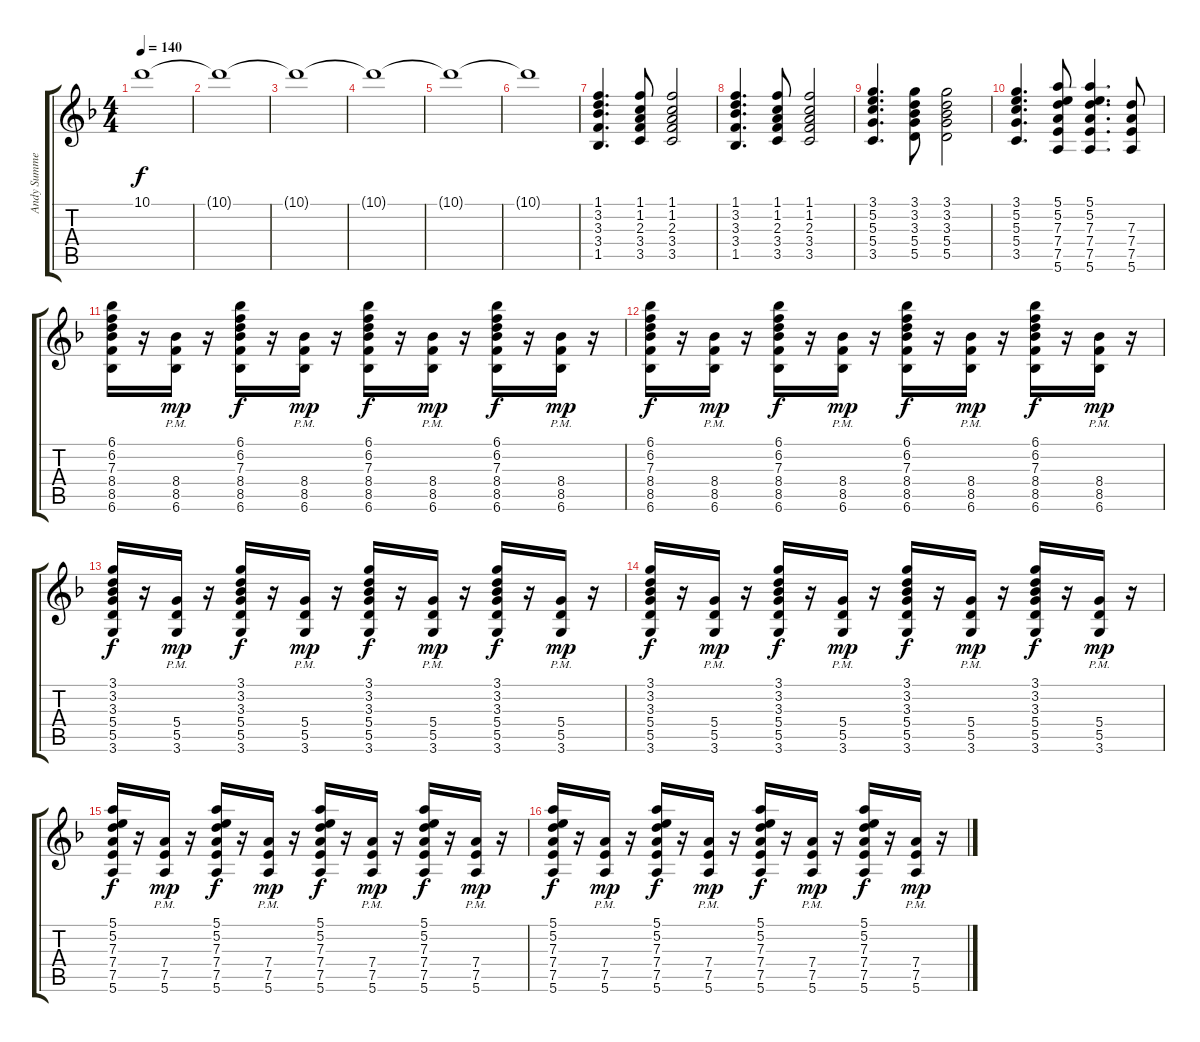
\track ("Andy Summers" "Andy Summe") {instrument electricguitarclean}
\staff {score tabs}
\tuning (E4 B3 G3 D3 A2 E2) {hide}
\ts (4 4)
\tempo 140
\clef g2
\ks f
10.1{t}.1{dy f} |
10.1{t}.1 |
10.1{t}.1 |
10.1{t}.1 |
10.1{t}.1{volume 0} |
10.1{t}.1 |
(1.1 3.2 3.3 3.4 1.5).4{d volume 13 instrument overdrivenguitar} (1.1 1.2 2.3 3.4 3.5).8 (1.1 1.2 2.3 3.4 3.5).2 |
(1.1 3.2 3.3 3.4 1.5).4{d} (1.1 1.2 2.3 3.4 3.5).8 (1.1 1.2 2.3 3.4 3.5).2 |
(3.1 5.2 5.3 5.4 3.5).4{d} (3.1 3.2 3.3 5.4 5.5).8 (3.1 3.2 3.3 5.4 5.5).2 |
(3.1 5.2 5.3 5.4 3.5).4{d} (5.1 5.2 7.3 7.4 7.5 5.6).8 (5.1 5.2 7.3 7.4 7.5 5.6).4{d} (7.3 7.4 7.5 5.6).8 |
(6.1 6.2 7.3 8.4 8.5 6.6).16{instrument electricguitarclean} r.16 (8.4 8.5 6.6{pm}).16{dy mp} r.16 (6.1 6.2 7.3 8.4 8.5 6.6).16{dy f} r.16 (8.4 8.5 6.6{pm}).16{dy mp} r.16 (6.1 6.2 7.3 8.4 8.5 6.6).16{dy f} r.16 (8.4{pm} 8.5 6.6).16{dy mp} r.16 (6.1 6.2 7.3 8.4 8.5 6.6).16{dy f} r.16 (8.4{pm} 8.5 6.6).16{dy mp} r.16 |
(6.1 6.2 7.3 8.4 8.5 6.6).16{dy f} r.16 (8.4 8.5 6.6{pm}).16{dy mp} r.16 (6.1 6.2 7.3 8.4 8.5 6.6).16{dy f} r.16 (8.4 8.5 6.6{pm}).16{dy mp} r.16 (6.1 6.2 7.3 8.4 8.5 6.6).16{dy f} r.16 (8.4{pm} 8.5 6.6).16{dy mp} r.16 (6.1 6.2 7.3 8.4 8.5 6.6).16{dy f} r.16 (8.4{pm} 8.5 6.6).16{dy mp} r.16 |
(3.1 3.2 3.3 5.4 5.5 3.6).16{dy f} r.16 (5.4 5.5 3.6{pm}).16{dy mp} r.16 (3.1 3.2 3.3 5.4 5.5 3.6).16{dy f} r.16 (5.4 5.5 3.6{pm}).16{dy mp} r.16 (3.1 3.2 3.3 5.4 5.5 3.6).16{dy f} r.16 (5.4 5.5 3.6{pm}).16{dy mp} r.16 (3.1 3.2 3.3 5.4 5.5 3.6).16{dy f} r.16 (5.4 5.5 3.6{pm}).16{dy mp} r.16 |
(3.1 3.2 3.3 5.4 5.5 3.6).16{dy f} r.16 (5.4 5.5 3.6{pm}).16{dy mp} r.16 (3.1 3.2 3.3 5.4 5.5 3.6).16{dy f} r.16 (5.4 5.5 3.6{pm}).16{dy mp} r.16 (3.1 3.2 3.3 5.4 5.5 3.6).16{dy f} r.16 (5.4 5.5 3.6{pm}).16{dy mp} r.16 (3.1 3.2 3.3 5.4 5.5 3.6).16{dy f} r.16 (5.4 5.5 3.6{pm}).16{dy mp} r.16 |
(5.1 5.2 7.3 7.4 7.5 5.6).16{dy f} r.16 (7.4 7.5 5.6{pm}).16{dy mp} r.16 (5.1 5.2 7.3 7.4 7.5 5.6).16{dy f} r.16 (7.4 7.5 5.6{pm}).16{dy mp} r.16 (5.1 5.2 7.3 7.4 7.5 5.6).16{dy f} r.16 (7.4 7.5 5.6{pm}).16{dy mp} r.16 (5.1 5.2 7.3 7.4 7.5 5.6).16{dy f} r.16 (7.4 7.5 5.6{pm}).16{dy mp} r.16 |
(5.1 5.2 7.3 7.4 7.5 5.6).16{dy f} r.16 (7.4 7.5 5.6{pm}).16{dy mp} r.16 (5.1 5.2 7.3 7.4 7.5 5.6).16{dy f} r.16 (7.4 7.5 5.6{pm}).16{dy mp} r.16 (5.1 5.2 7.3 7.4 7.5 5.6).16{dy f} r.16 (7.4 7.5 5.6{pm}).16{dy mp} r.16 (5.1 5.2 7.3 7.4 7.5 5.6).16{dy f} r.16 (7.4 7.5 5.6{pm}).16{dy mp} r.16
